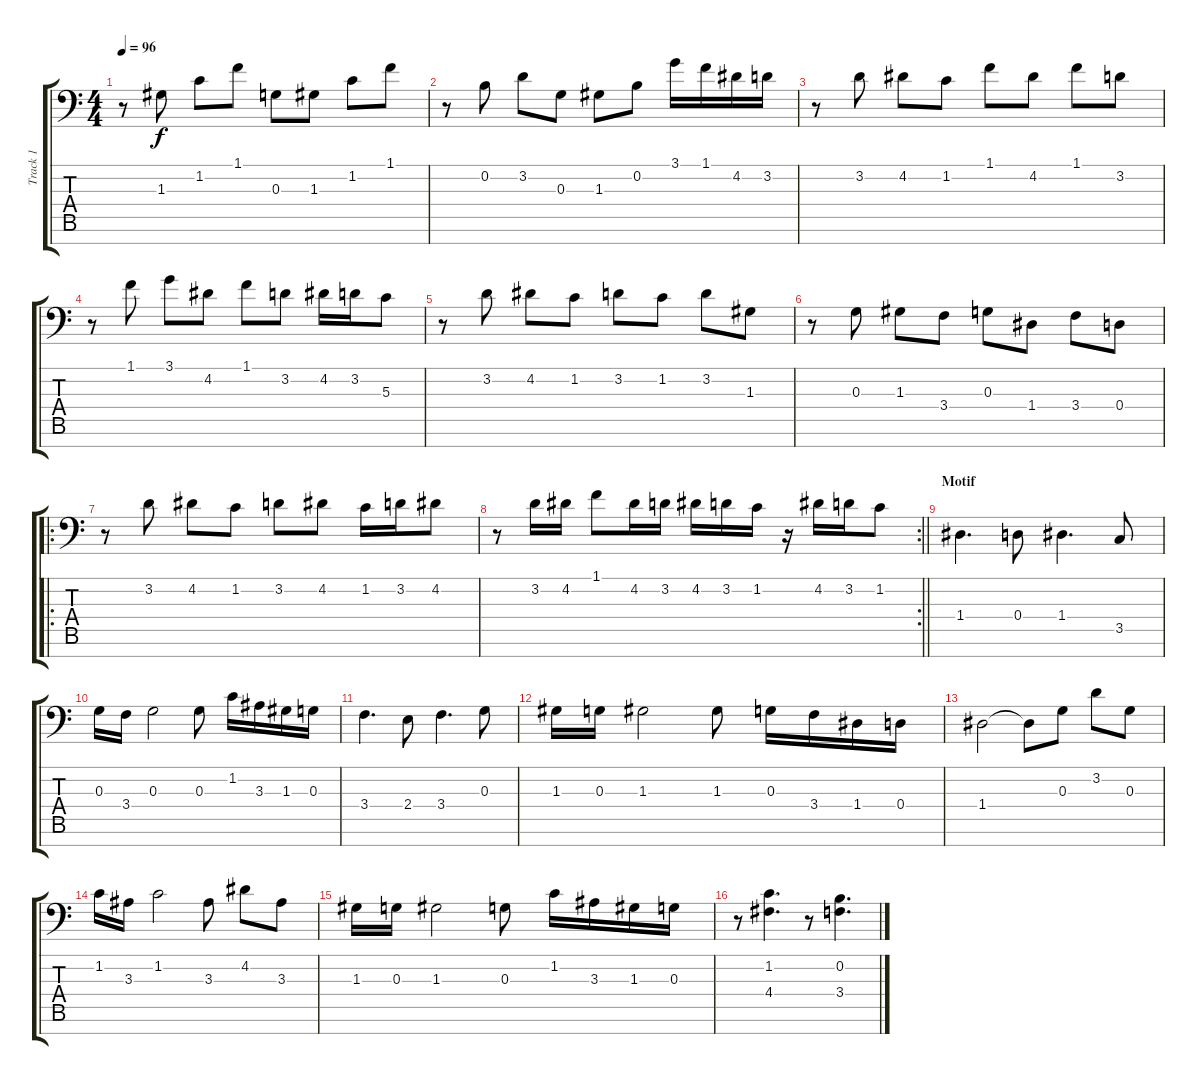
\track ("Track 1" "Track 1") {instrument acousticgrandpiano}
\staff {score tabs}
\tuning (E4 B3 G3 D3 A2 E2 C1) {hide}
\ts (4 4)
\tempo 96
\clef f4
\ks c
r.8{dy f} 1.3.8 1.2.8 1.1.8 0.3.8 1.3.8 1.2.8 1.1.8 |
r.8 0.2.8 3.2.8 0.3.8 1.3.8 0.2.8 3.1.16 1.1.16 4.2.16 3.2.16 |
r.8 3.2.8 4.2.8 1.2.8 1.1.8 4.2.8 1.1.8 3.2.8 |
r.8 1.1.8 3.1.8 4.2.8 1.1.8 3.2.8 4.2.16 3.2.16 5.3.8 |
r.8 3.2.8 4.2.8 1.2.8 3.2.8 1.2.8 3.2.8 1.3.8 |
r.8 0.3.8 1.3.8 3.4.8 0.3.8 1.4.8 3.4.8 0.4.8 |
\ro
r.8 3.2.8 4.2.8 1.2.8 3.2.8 4.2.8 1.2.16 3.2.16 4.2.8 |
\rc 2
\barLineRight lightlight
r.8 3.2.16 4.2.16 1.1.8 4.2.16 3.2.16 4.2.16 3.2.16 1.2.16 r.16 4.2.16 3.2.16 1.2.8 |
\section ("" "Motif")
1.4.4{d} 0.4.8 1.4.4{d} 3.5.8 |
0.3.16 3.4.16 0.3.2 0.3.8 1.2.16 3.3.16 1.3.16 0.3.16 |
3.4.4{d} 2.4.8 3.4.4{d} 0.3.8 |
1.3.16 0.3.16 1.3.2 1.3.8 0.3.16 3.4.16 1.4.16 0.4.16 |
1.4.2 1.4{t}.8 0.3.8 3.2.8 0.3.8 |
1.2.16 3.3.16 1.2.2 3.3.8 4.2.8 3.3.8 |
1.3.16 0.3.16 1.3.2 0.3.8 1.2.16 3.3.16 1.3.16 0.3.16 |
r.8 (1.2 4.4).4{d} r.8 (0.2 3.4).4{d}
